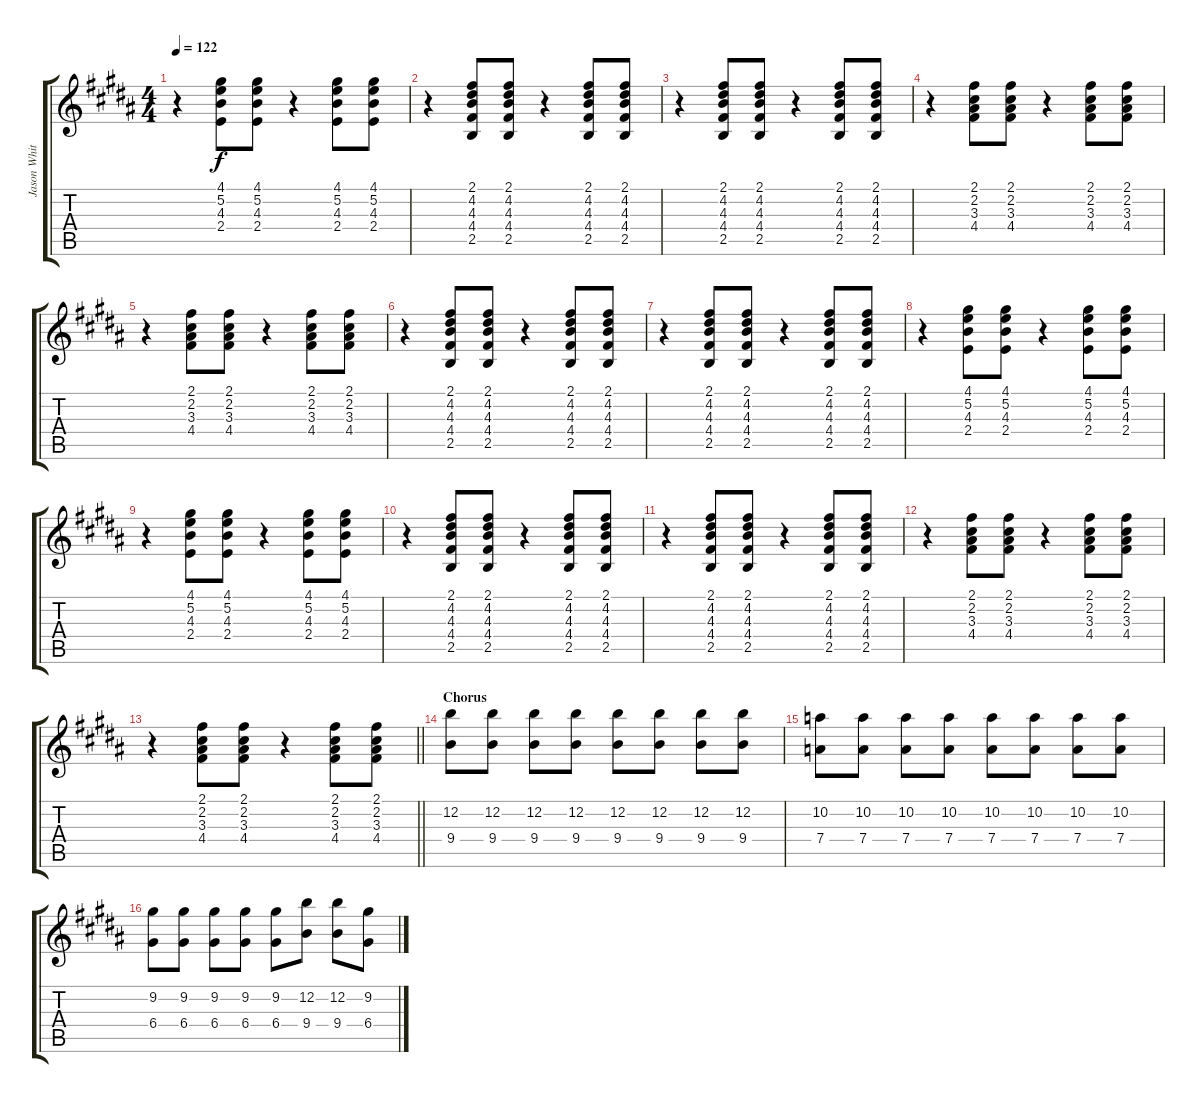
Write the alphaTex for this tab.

\track ("Jason White (Lead Guitar)" "Jason Whit") {instrument distortionguitar}
\staff {score tabs}
\tuning (E4 B3 G3 D3 A2 E2) {hide}
\ts (4 4)
\tempo 122
\clef g2
\ks b
r.4{dy f} (4.1 5.2 4.3 2.4).8 (4.1 5.2 4.3 2.4).8 r.4 (4.1 5.2 4.3 2.4).8 (4.1 5.2 4.3 2.4).8 |
r.4 (2.1 4.2 4.3 4.4 2.5).8 (2.1 4.2 4.3 4.4 2.5).8 r.4 (2.1 4.2 4.3 4.4 2.5).8 (2.1 4.2 4.3 4.4 2.5).8 |
r.4 (2.1 4.2 4.3 4.4 2.5).8 (2.1 4.2 4.3 4.4 2.5).8 r.4 (2.1 4.2 4.3 4.4 2.5).8 (2.1 4.2 4.3 4.4 2.5).8 |
r.4 (2.1 2.2 3.3 4.4).8 (2.1 2.2 3.3 4.4).8 r.4 (2.1 2.2 3.3 4.4).8 (2.1 2.2 3.3 4.4).8 |
r.4 (2.1 2.2 3.3 4.4).8 (2.1 2.2 3.3 4.4).8 r.4 (2.1 2.2 3.3 4.4).8 (2.1 2.2 3.3 4.4).8 |
r.4 (2.1 4.2 4.3 4.4 2.5).8 (2.1 4.2 4.3 4.4 2.5).8 r.4 (2.1 4.2 4.3 4.4 2.5).8 (2.1 4.2 4.3 4.4 2.5).8 |
r.4 (2.1 4.2 4.3 4.4 2.5).8 (2.1 4.2 4.3 4.4 2.5).8 r.4 (2.1 4.2 4.3 4.4 2.5).8 (2.1 4.2 4.3 4.4 2.5).8 |
r.4 (4.1 5.2 4.3 2.4).8 (4.1 5.2 4.3 2.4).8 r.4 (4.1 5.2 4.3 2.4).8 (4.1 5.2 4.3 2.4).8 |
r.4 (4.1 5.2 4.3 2.4).8 (4.1 5.2 4.3 2.4).8 r.4 (4.1 5.2 4.3 2.4).8 (4.1 5.2 4.3 2.4).8 |
r.4 (2.1 4.2 4.3 4.4 2.5).8 (2.1 4.2 4.3 4.4 2.5).8 r.4 (2.1 4.2 4.3 4.4 2.5).8 (2.1 4.2 4.3 4.4 2.5).8 |
r.4 (2.1 4.2 4.3 4.4 2.5).8 (2.1 4.2 4.3 4.4 2.5).8 r.4 (2.1 4.2 4.3 4.4 2.5).8 (2.1 4.2 4.3 4.4 2.5).8 |
r.4 (2.1 2.2 3.3 4.4).8 (2.1 2.2 3.3 4.4).8 r.4 (2.1 2.2 3.3 4.4).8 (2.1 2.2 3.3 4.4).8 |
\barLineRight lightlight
r.4 (2.1 2.2 3.3 4.4).8 (2.1 2.2 3.3 4.4).8 r.4 (2.1 2.2 3.3 4.4).8 (2.1 2.2 3.3 4.4).8 |
\section ("" "Chorus")
(12.2 9.4).8 (12.2 9.4).8 (12.2 9.4).8 (12.2 9.4).8 (12.2 9.4).8 (12.2 9.4).8 (12.2 9.4).8 (12.2 9.4).8 |
(10.2 7.4).8 (10.2 7.4).8 (10.2 7.4).8 (10.2 7.4).8 (10.2 7.4).8 (10.2 7.4).8 (10.2 7.4).8 (10.2 7.4).8 |
(9.2 6.4).8 (9.2 6.4).8 (9.2 6.4).8 (9.2 6.4).8 (9.2 6.4).8 (12.2 9.4).8 (12.2 9.4).8 (9.2 6.4).8
